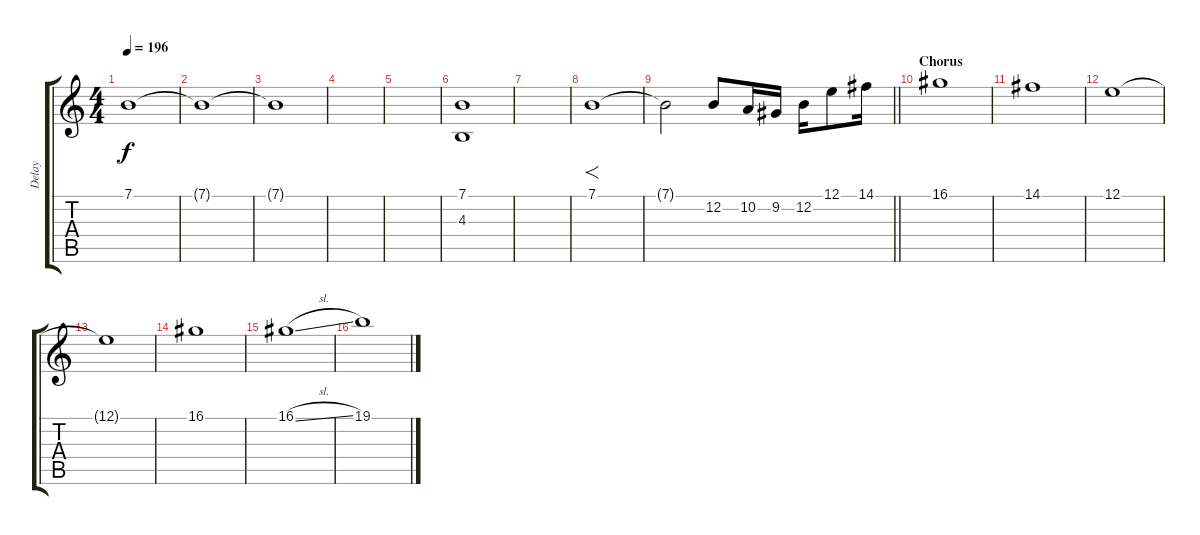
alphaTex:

\track ("Delay" "Delay") {instrument stringensemble1}
\staff {score tabs}
\tuning (E4 B3 G3 D3 A2 E2) {hide}
\ts (4 4)
\tempo 196
\clef g2
\ks c
7.1.1{dy f} |
7.1{t}.1 |
7.1{t}.1 |
|
|
(7.1 4.3).1 |
|
7.1.1{f} |
\barLineRight lightlight
7.1{t}.2 12.2.8 10.2.16 9.2.16 12.2.16 12.1.8 14.1.16 |
\section ("" "Chorus")
16.1.1 |
14.1.1 |
12.1.1 |
12.1{t}.1 |
16.1.1 |
16.1{sl}.1 |
19.1{sl}.1
